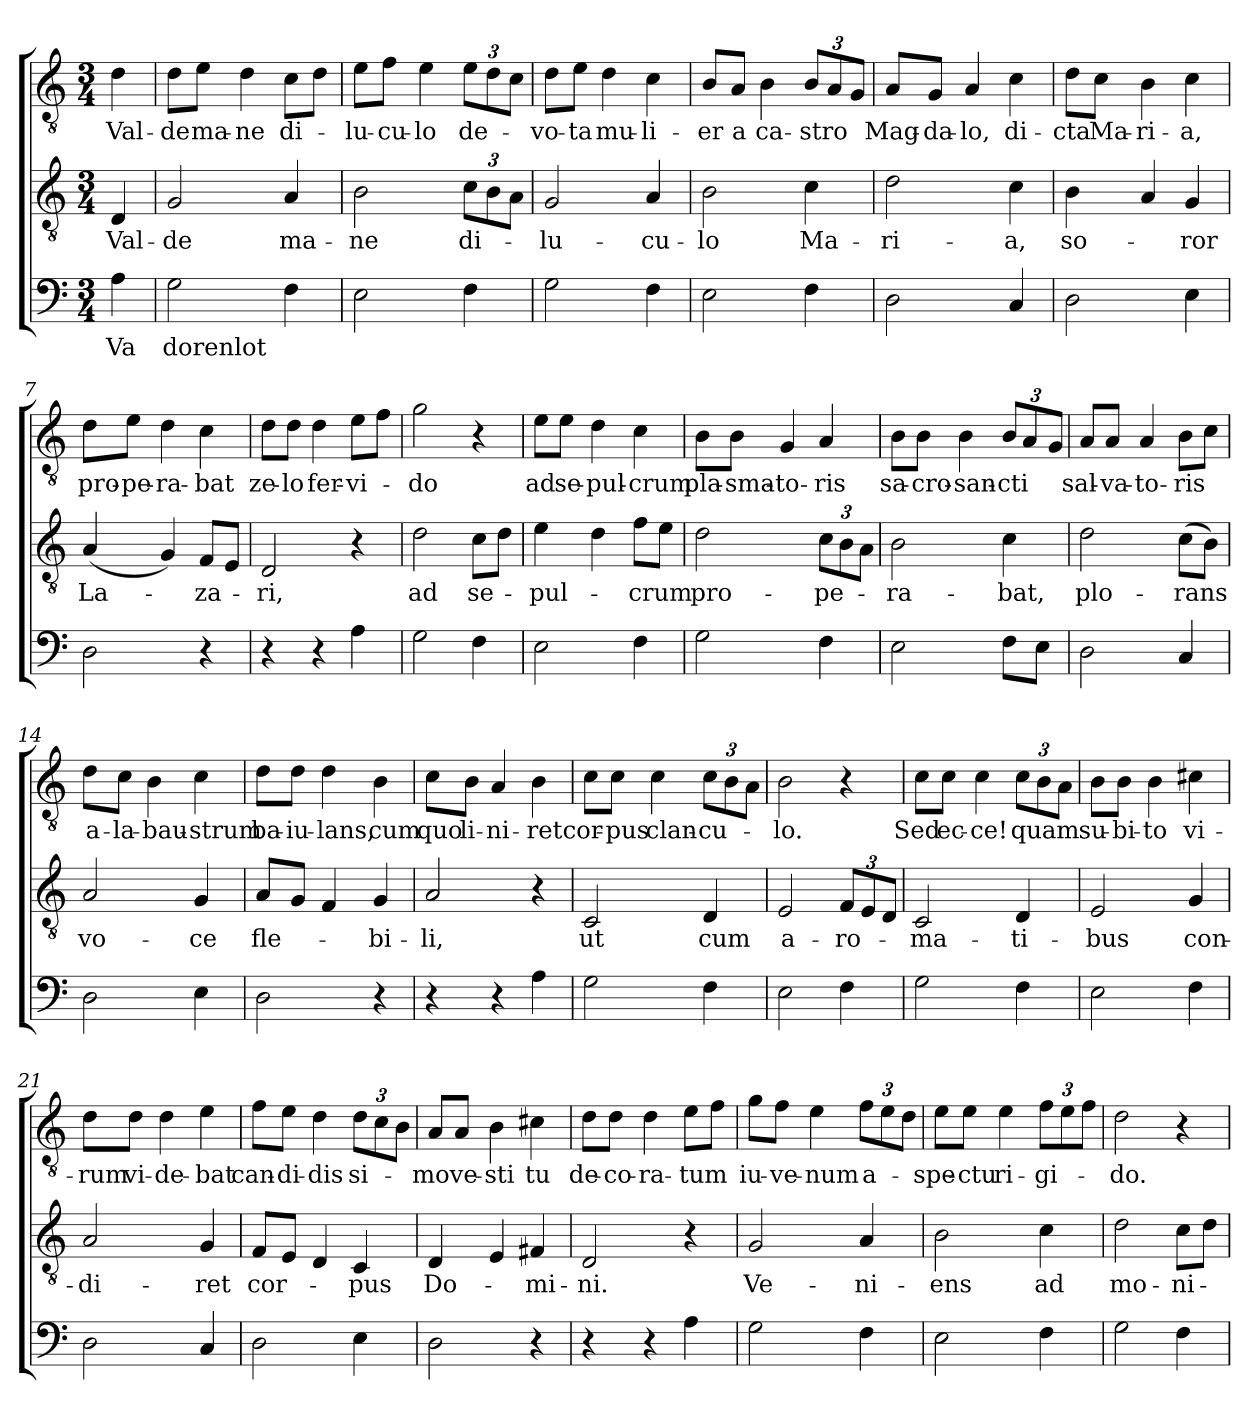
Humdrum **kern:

**kern	**text	**kern	**text	**kern	**text
*part3	*part3	*part2	*part2	*part1	*part1
*staff3	*staff3	*staff2	*staff2	*staff1	*staff1
*clefF4	*	*clefGv2	*	*clefGv2	*
*	*	*ITrd7c12	*	*	*
*k[]	*	*k[]	*	*k[]	*
*C:	*	*C:	*	*C:	*
*M3/4	*	*M3/4	*	*M3/4	*
=	=	=	=	=	=
!	!LO:LY:b	!	!LO:LY:b	!	!LO:LY:b
4A\	Va	4DD/	Val-	4d\	Val-
=1	=1	=1	=1	=1	=1
!	!LO:LY:b	!	!LO:LY:b	!	!LO:LY:b
2G\	dorenlot	2GG/	-de	8d\L	-de
!	!	!	!	!	!LO:LY:b
.	.	.	.	8e\J	ma-
!	!	!	!	!	!LO:LY:b
.	.	.	.	4d\	-ne
!	!	!	!LO:LY:b	!	!LO:LY:b
4F\	.	4AA/	ma-	8c\L	di-
.	.	.	.	8d\J	.
=2	=2	=2	=2	=2	=2
!	!	!	!LO:LY:b	!	!LO:LY:b
2E\	.	2BB\	-ne	8e\L	-lu-
!	!	!	!	!	!LO:LY:b
.	.	.	.	8f\J	-cu-
!	!	!	!	!	!LO:LY:b
.	.	.	.	4e\	-lo
!	!	!	!LO:LY:b	!	!LO:LY:b
4F\	.	12C\L	di-	12e\L	de-
.	.	12BB\	.	12d\	.
.	.	12AA\J	.	12c\J	.
=3	=3	=3	=3	=3	=3
!	!	!	!LO:LY:b	!	!LO:LY:b
2G\	.	2GG/	-lu-	8d\L	-vo-
!	!	!	!	!	!LO:LY:b
.	.	.	.	8e\J	-ta
!	!	!	!	!	!LO:LY:b
.	.	.	.	4d\	mu-
!	!	!	!LO:LY:b	!	!LO:LY:b
4F\	.	4AA/	-cu-	4c\	-li-
=4	=4	=4	=4	=4	=4
!	!	!	!LO:LY:b	!	!LO:LY:b
2E\	.	2BB\	-lo	8B/L	-er
!	!	!	!	!	!LO:LY:b
.	.	.	.	8A/J	a
!	!	!	!	!	!LO:LY:b
.	.	.	.	4B\	ca-
!	!	!	!LO:LY:b	!	!LO:LY:b
4F\	.	4C\	Ma-	12B/L	-stro
.	.	.	.	12A/	.
.	.	.	.	12G/J	.
=5	=5	=5	=5	=5	=5
!	!	!	!LO:LY:b	!	!LO:LY:b
2D\	.	2D\	-ri-	8A/L	Mag-
!	!	!	!	!	!LO:LY:b
.	.	.	.	8G/J	-da-
!	!	!	!	!	!LO:LY:b
.	.	.	.	4A/	-lo,
!	!	!	!LO:LY:b	!	!LO:LY:b
4C/	.	4C\	-a,	4c\	di-
=6	=6	=6	=6	=6	=6
!	!	!	!LO:LY:b	!	!LO:LY:b
2D\	.	4BB\	so-	8d\L	-cta
!	!	!	!	!	!LO:LY:b
.	.	.	.	8c\J	Ma-
!	!	!	!	!	!LO:LY:b
.	.	4AA/	.	4B\	-ri-
!	!	!	!LO:LY:b	!	!LO:LY:b
4E\	.	4GG/	-ror	4c\	-a,
=7	=7	=7	=7	=7	=7
!	!	!	!LO:LY:b	!	!LO:LY:b
2D\	.	(<4AA/	La-	8d\L	pro-
!	!	!	!	!	!LO:LY:b
.	.	.	.	8e\J	-pe-
!	!	!	!	!	!LO:LY:b
.	.	4GG/)	.	4d\	-ra-
!	!	!	!LO:LY:b	!	!LO:LY:b
4r	.	8FF/L	-za-	4c\	-bat
.	.	8EE/J	.	.	.
!!LO:LB:g=z
=8	=8	=8	=8	=8	=8
!	!	!	!LO:LY:b	!	!LO:LY:b
4r	.	2DD/	-ri,	8d\L	ze-
!	!	!	!	!	!LO:LY:b
.	.	.	.	8d\J	-lo
!	!	!	!	!	!LO:LY:b
4r	.	.	.	4d\	fer-
!	!	!	!	!	!LO:LY:b
4A\	.	4r	.	8e\L	-vi-
.	.	.	.	8f\J	.
=9	=9	=9	=9	=9	=9
!	!	!	!LO:LY:b	!	!LO:LY:b
2G\	.	2D\	ad	2g\	-do
!	!	!	!LO:LY:b	!	!
4F\	.	8C\L	se-	4r	.
.	.	8D\J	.	.	.
=10	=10	=10	=10	=10	=10
!	!	!	!LO:LY:b	!	!LO:LY:b
2E\	.	4E\	-pul-	8e\L	ad
!	!	!	!	!	!LO:LY:b
.	.	.	.	8e\J	se-
!	!	!	!	!	!LO:LY:b
.	.	4D\	.	4d\	-pul-
!	!	!	!LO:LY:b	!	!LO:LY:b
4F\	.	8F\L	-crum	4c\	-crum
.	.	8E\J	.	.	.
=11	=11	=11	=11	=11	=11
!	!	!	!LO:LY:b	!	!LO:LY:b
2G\	.	2D\	pro-	8B\L	pla-
!	!	!	!	!	!LO:LY:b
.	.	.	.	8B\J	-sma-
!	!	!	!	!	!LO:LY:b
.	.	.	.	4G/	-to-
!	!	!	!LO:LY:b	!	!LO:LY:b
4F\	.	12C\L	-pe-	4A/	-ris
.	.	12BB\	.	.	.
.	.	12AA\J	.	.	.
=12	=12	=12	=12	=12	=12
!	!	!	!LO:LY:b	!	!LO:LY:b
2E\	.	2BB\	-ra-	8B\L	sa-
!	!	!	!	!	!LO:LY:b
.	.	.	.	8B\J	-cro-
!	!	!	!	!	!LO:LY:b
.	.	.	.	4B\	-san-
!	!	!	!LO:LY:b	!	!LO:LY:b
8F\L	.	4C\	-bat,	12B/L	-cti
.	.	.	.	12A/	.
8E\J	.	.	.	.	.
.	.	.	.	12G/J	.
=13	=13	=13	=13	=13	=13
!	!	!	!LO:LY:b	!	!LO:LY:b
2D\	.	2D\	plo-	8A/L	sal-
!	!	!	!	!	!LO:LY:b
.	.	.	.	8A/J	-va-
!	!	!	!	!	!LO:LY:b
.	.	.	.	4A/	-to-
!	!	!	!LO:LY:b	!	!LO:LY:b
4C/	.	(>8C\L	-rans	8B\L	-ris
.	.	8BB\J)	.	8c\J	.
=14	=14	=14	=14	=14	=14
!	!	!	!LO:LY:b	!	!LO:LY:b
2D\	.	2AA/	vo-	8d\L	a-
!	!	!	!	!	!LO:LY:b
.	.	.	.	8c\J	-la-
!	!	!	!	!	!LO:LY:b
.	.	.	.	4B\	-bau-
!	!	!	!LO:LY:b	!	!LO:LY:b
4E\	.	4GG/	-ce	4c\	-strum
!!LO:LB:g=z
=15	=15	=15	=15	=15	=15
!	!	!	!LO:LY:b	!	!LO:LY:b
2D\	.	8AA/L	fle-	8d\L	ba-
!	!	!	!	!	!LO:LY:b
.	.	8GG/J	.	8d\J	-iu-
!	!	!	!	!	!LO:LY:b
.	.	4FF/	.	4d\	-lans,
!	!	!	!LO:LY:b	!	!LO:LY:b
4r	.	4GG/	-bi-	4B\	cum
=16	=16	=16	=16	=16	=16
!	!	!	!LO:LY:b	!	!LO:LY:b
4r	.	2AA/	-li,	8c\L	quo
!	!	!	!	!	!LO:LY:b
.	.	.	.	8B\J	li-
!	!	!	!	!	!LO:LY:b
4r	.	.	.	4A/	-ni-
!	!	!	!	!	!LO:LY:b
4A\	.	4r	.	4B\	-ret
=17	=17	=17	=17	=17	=17
!	!	!	!LO:LY:b	!	!LO:LY:b
2G\	.	2CC/	ut	8c\L	cor-
!	!	!	!	!	!LO:LY:b
.	.	.	.	8c\J	-pus
!	!	!	!	!	!LO:LY:b
.	.	.	.	4c\	clan-
!	!	!	!LO:LY:b	!	!LO:LY:b
4F\	.	4DD/	cum	12c\L	-cu-
.	.	.	.	12B\	.
.	.	.	.	12A\J	.
=18	=18	=18	=18	=18	=18
!	!	!	!LO:LY:b	!	!LO:LY:b
2E\	.	2EE/	a-	2B\	-lo.
!	!	!	!LO:LY:b	!	!
4F\	.	12FF/L	-ro-	4r	.
.	.	12EE/	.	.	.
.	.	12DD/J	.	.	.
=19	=19	=19	=19	=19	=19
!	!	!	!LO:LY:b	!	!LO:LY:b
2G\	.	2CC/	-ma-	8c\L	Sed
!	!	!	!	!	!LO:LY:b
.	.	.	.	8c\J	ec-
!	!	!	!	!	!LO:LY:b
.	.	.	.	4c\	-ce!
!	!	!	!LO:LY:b	!	!LO:LY:b
4F\	.	4DD/	-ti-	12c\L	quam
.	.	.	.	12B\	.
.	.	.	.	12A\J	.
=20	=20	=20	=20	=20	=20
!	!	!	!LO:LY:b	!	!LO:LY:b
2E\	.	2EE/	-bus	8B\L	su-
!	!	!	!	!	!LO:LY:b
.	.	.	.	8B\J	-bi-
!	!	!	!	!	!LO:LY:b
.	.	.	.	4B\	-to
!	!	!	!LO:LY:b	!	!LO:LY:b
4F\	.	4GG/	con-	4c#X\	vi-
=21	=21	=21	=21	=21	=21
!	!	!	!LO:LY:b	!	!LO:LY:b
2D\	.	2AA/	-di-	8d\L	-rum
!	!	!	!	!	!LO:LY:b
.	.	.	.	8d\J	vi-
!	!	!	!	!	!LO:LY:b
.	.	.	.	4d\	-de-
!	!	!	!LO:LY:b	!	!LO:LY:b
4C/	.	4GG/	-ret	4e\	-bat
=22	=22	=22	=22	=22	=22
!	!	!	!LO:LY:b	!	!LO:LY:b
2D\	.	8FF/L	cor-	8f\L	can-
!	!	!	!	!	!LO:LY:b
.	.	8EE/J	.	8e\J	-di-
!	!	!	!	!	!LO:LY:b
.	.	4DD/	.	4d\	-dis
!	!	!	!LO:LY:b	!	!LO:LY:b
4E\	.	4CC/	-pus	12d\L	si-
.	.	.	.	12c\	.
.	.	.	.	12B\J	.
!!LO:LB:g=z
=23	=23	=23	=23	=23	=23
!	!	!	!LO:LY:b	!	!LO:LY:b
2D\	.	4DD/	Do-	8A/L	-mo
!	!	!	!	!	!LO:LY:b
.	.	.	.	8A/J	ve-
!	!	!	!	!	!LO:LY:b
.	.	4EE/	.	4B\	-sti
!	!	!	!LO:LY:b	!	!LO:LY:b
4r	.	4FF#X/	-mi-	4c#X\	tu
=24	=24	=24	=24	=24	=24
!	!	!	!LO:LY:b	!	!LO:LY:b
4r	.	2DD/	-ni.	8d\L	de-
!	!	!	!	!	!LO:LY:b
.	.	.	.	8d\J	-co-
!	!	!	!	!	!LO:LY:b
4r	.	.	.	4d\	-ra-
!	!	!	!	!	!LO:LY:b
4A\	.	4r	.	8e\L	-tum
.	.	.	.	8f\J	.
=25	=25	=25	=25	=25	=25
!	!	!	!LO:LY:b	!	!LO:LY:b
2G\	.	2GG/	Ve-	8g\L	iu-
!	!	!	!	!	!LO:LY:b
.	.	.	.	8f\J	-ve-
!	!	!	!	!	!LO:LY:b
.	.	.	.	4e\	-num
!	!	!	!LO:LY:b	!	!LO:LY:b
4F\	.	4AA/	-ni-	12f\L	a-
.	.	.	.	12e\	.
.	.	.	.	12d\J	.
=26	=26	=26	=26	=26	=26
!	!	!	!LO:LY:b	!	!LO:LY:b
2E\	.	2BB\	-ens	8e\L	-spe-
!	!	!	!	!	!LO:LY:b
.	.	.	.	8e\J	-ctu
!	!	!	!	!	!LO:LY:b
.	.	.	.	4e\	ri-
!	!	!	!LO:LY:b	!	!LO:LY:b
4F\	.	4C\	ad	12f\L	-gi-
.	.	.	.	12e\	.
.	.	.	.	12f\J	.
=27	=27	=27	=27	=27	=27
!	!	!	!LO:LY:b	!	!LO:LY:b
2G\	.	2D\	mo-	2d\	-do.
!	!	!	!LO:LY:b	!	!
4F\	.	8C\L	-ni-	4r	.
.	.	8D\J	.	.	.
=	=	=	=	=	=
*-	*-	*-	*-	*-	*-
